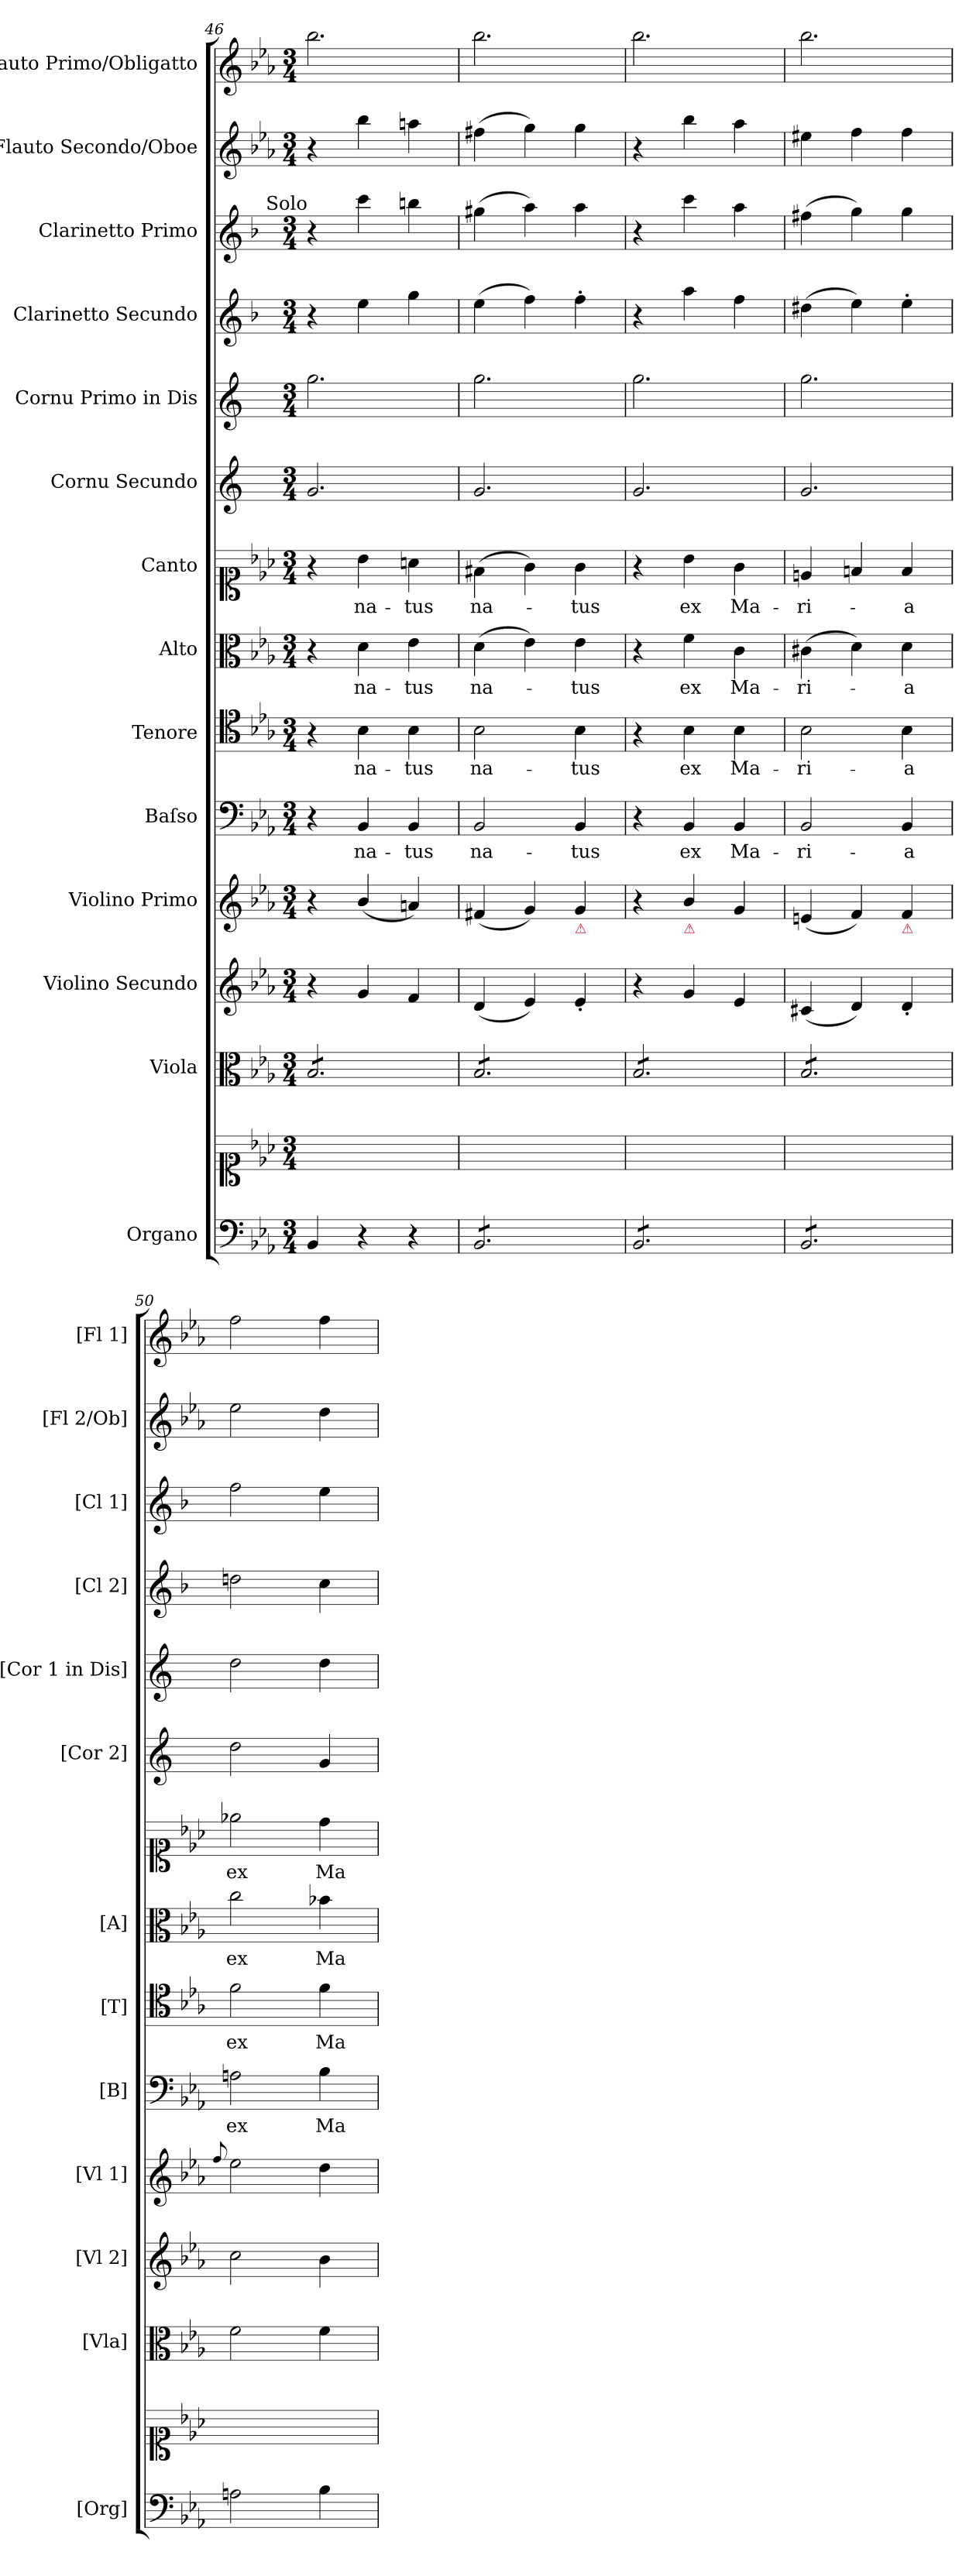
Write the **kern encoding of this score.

**kern	**kern	**kern	**kern	**kern	**kern	**text	**kern	**text	**kern	**text	**kern	**text	**kern	**kern	**kern	**kern	**kern	**kern
*part14	*part14	*part13	*part12	*part11	*part10	*part10	*part9	*part9	*part8	*part8	*part7	*part7	*part6	*part5	*part4	*part3	*part2	*part1
*staff15	*staff14	*staff13	*staff12	*staff11	*staff10	*staff10	*staff9	*staff9	*staff8	*staff8	*staff7	*staff7	*staff6	*staff5	*staff4	*staff3	*staff2	*staff1
*I"Organo	*	*I"Viola	*I"Violino Secundo	*I"Violino Primo	*I"Baſso	*	*I"Tenore	*	*I"Alto	*	*I"Canto	*	*I"Cornu Secundo	*I"Cornu Primo in Dis	*I"Clarinetto Secundo	*I"Clarinetto Primo	*I"Flauto Secondo/Oboe	*I"Flauto Primo/Obligatto
*I'[Org]	*	*I'[Vla]	*I'[Vl 2]	*I'[Vl 1]	*I'[B]	*	*I'[T]	*	*I'[A]	*	*	*	*I'[Cor 2]	*I'[Cor 1 in Dis]	*I'[Cl 2]	*I'[Cl 1]	*I'[Fl 2/Ob]	*I'[Fl 1]
*clefF4	*clefC1	*clefC3	*clefG2	*clefG2	*clefF4	*	*clefC4	*	*clefC3	*	*clefC1	*	*clefG2	*clefG2	*clefG2	*clefG2	*clefG2	*clefG2
*	*	*	*	*	*	*	*	*	*	*	*	*	*ITrd-2c-3	*ITrd-2c-3	*ITrd1c2	*ITrd1c2	*	*
*k[b-e-a-]	*k[b-e-a-]	*k[b-e-a-]	*k[b-e-a-]	*k[b-e-a-]	*k[b-e-a-]	*	*k[b-e-a-]	*	*k[b-e-a-]	*	*k[b-e-a-]	*	*k[b-e-a-]	*k[b-e-a-]	*k[b-e-a-]	*k[b-e-a-]	*k[b-e-a-]	*k[b-e-a-]
*E-:	*E-:	*E-:	*E-:	*E-:	*E-:	*	*E-:	*	*E-:	*	*E-:	*	*E-:	*E-:	*E-:	*E-:	*E-:	*E-:
*M3/4	*M3/4	*M3/4	*M3/4	*M3/4	*M3/4	*	*M3/4	*	*M3/4	*	*M3/4	*	*M3/4	*M3/4	*M3/4	*M3/4	*M3/4	*M3/4
=46	=46	=46	=46	=46	=46	=46	=46	=46	=46	=46	=46	=46	=46	=46	=46	=46	=46	=46
!	!	!	!	!	!	!	!	!	!	!	!	!	!	!	!	!LO:TX:a:rj:t=Solo	!	!
*	*	*tremolo	*	*	*	*	*	*	*	*	*	*	*	*	*	*	*	*
4BB-/	2.ryy	8B-/L	4r	4r	4r	.	4r	.	4r	.	4r	.	2.b-/	2.bb-\	4r	4r	4r	2.bb-\
.	.	8B-/	.	.	.	.	.	.	.	.	.	.	.	.	.	.	.	.
4r	.	8B-/	4g/	(<4b-/	4BB-/	na-	4B-\	na-	4d\	na-	4b-\	na-	.	.	4dd\	4bb-\	4bb-\	.
.	.	8B-/	.	.	.	.	.	.	.	.	.	.	.	.	.	.	.	.
4r	.	8B-/	4f/	4an/)	4BB-/	-tus	4B-\	-tus	4e-\	-tus	4an\	-tus	.	.	4ff\	4aan\	4aan\	.
.	.	8B-/J	.	.	.	.	.	.	.	.	.	.	.	.	.	.	.	.
=47	=47	=47	=47	=47	=47	=47	=47	=47	=47	=47	=47	=47	=47	=47	=47	=47	=47	=47
!LO:TX:a:t=Tasto	!	!	!	!	!	!	!	!	!	!	!	!	!	!	!	!	!	!
*tremolo	*	*	*	*	*	*	*	*	*	*	*	*	*	*	*	*	*	*
8BB-/L	2.ryy	8B-/L	(<4d/	(<4f#X/	2BB-/	na-	2B-\	na-	(>4d\	na-	(>4f#X\	na-	2.b-/	2.bb-\	(>4dd\	(>4ff#X\	(>4ff#X\	2.bb-\
8BB-/	.	8B-/	.	.	.	.	.	.	.	.	.	.	.	.	.	.	.	.
8BB-/	.	8B-/	4e-/)	4g/)	.	.	.	.	4e-\)	.	4g\)	.	.	.	4ee-\)	4gg\)	4gg\)	.
8BB-/	.	8B-/	.	.	.	.	.	.	.	.	.	.	.	.	.	.	.	.
!	!	!	!	!LO:TX:b:color=crimson:t=⚠	!	!	!	!	!	!	!	!	!	!	!	!	!	!
8BB-/	.	8B-/	4e-'</	4g/	4BB-/	-tus	4B-\	-tus	4e-\	-tus	4g\	-tus	.	.	4ee-'>\	4gg\	4gg\	.
8BB-/J	.	8B-/J	.	.	.	.	.	.	.	.	.	.	.	.	.	.	.	.
=48	=48	=48	=48	=48	=48	=48	=48	=48	=48	=48	=48	=48	=48	=48	=48	=48	=48	=48
8BB-/L	2.ryy	8B-/L	4r	4r	4r	.	4r	.	4r	.	4r	.	2.b-/	2.bb-\	4r	4r	4r	2.bb-\
8BB-/	.	8B-/	.	.	.	.	.	.	.	.	.	.	.	.	.	.	.	.
!	!	!	!	!LO:TX:b:color=crimson:t=⚠	!	!	!	!	!	!	!	!	!	!	!	!	!	!
8BB-/	.	8B-/	4g/	4b-/	4BB-/	ex	4B-\	ex	4f\	ex	4b-\	ex	.	.	4gg\	4bb-\	4bb-\	.
8BB-/	.	8B-/	.	.	.	.	.	.	.	.	.	.	.	.	.	.	.	.
8BB-/	.	8B-/	4e-/	4g/	4BB-/	Ma-	4B-\	Ma-	4c\	Ma-	4g\	Ma-	.	.	4ee-\	4gg\	4aa-\	.
8BB-/J	.	8B-/J	.	.	.	.	.	.	.	.	.	.	.	.	.	.	.	.
=49	=49	=49	=49	=49	=49	=49	=49	=49	=49	=49	=49	=49	=49	=49	=49	=49	=49	=49
8BB-/L	2.ryy	8B-/L	(<4c#X/	(<4en/	2BB-/	-ri-	2B-\	-ri-	(>4c#X\	-ri-	4en/	-ri-	2.b-/	2.bb-\	(>4cc#X\	(>4een\	4ee#X\	2.bb-\
8BB-/	.	8B-/	.	.	.	.	.	.	.	.	.	.	.	.	.	.	.	.
8BB-/	.	8B-/	4d/)	4f/)	.	.	.	.	4d\)	.	4fn/	.	.	.	4dd\)	4ff\)	4ff\	.
8BB-/	.	8B-/	.	.	.	.	.	.	.	.	.	.	.	.	.	.	.	.
!	!	!	!	!LO:TX:b:color=crimson:t=⚠	!	!	!	!	!	!	!	!	!	!	!	!	!	!
8BB-/	.	8B-/	4d'</	4f/	4BB-/	-a	4B-\	-a	4d\	-a	4f/	-a	.	.	4dd'>\	4ff\	4ff\	.
8BB-/J	.	8B-/J	.	.	.	.	.	.	.	.	.	.	.	.	.	.	.	.
*	*	*Xtremolo	*	*	*	*	*	*	*	*	*	*	*	*	*	*	*	*
*Xtremolo	*	*	*	*	*	*	*	*	*	*	*	*	*	*	*	*	*	*
=50	=50	=50	=50	=50	=50	=50	=50	=50	=50	=50	=50	=50	=50	=50	=50	=50	=50	=50
.	.	.	.	8qqff/	.	.	.	.	.	.	.	.	.	.	.	.	.	.
2An\	2.ryy	2f\	2cc\	2ee-\	2An\	ex	2f\	ex	2cc\	ex	2ee-X\	ex	2ff\	2ff\	2ccn\	2ee-\	2ee-\	2ff\
4B-\	.	4f\	4b-\	4dd\	4B-\	Ma-	4f\	Ma-	4b-X\	Ma-	4dd\	Ma-	4b-/	4ff\	4b-\	4dd\	4dd\	4ff\
=	=	=	=	=	=	=	=	=	=	=	=	=	=	=	=	=	=	=
*-	*-	*-	*-	*-	*-	*-	*-	*-	*-	*-	*-	*-	*-	*-	*-	*-	*-	*-
